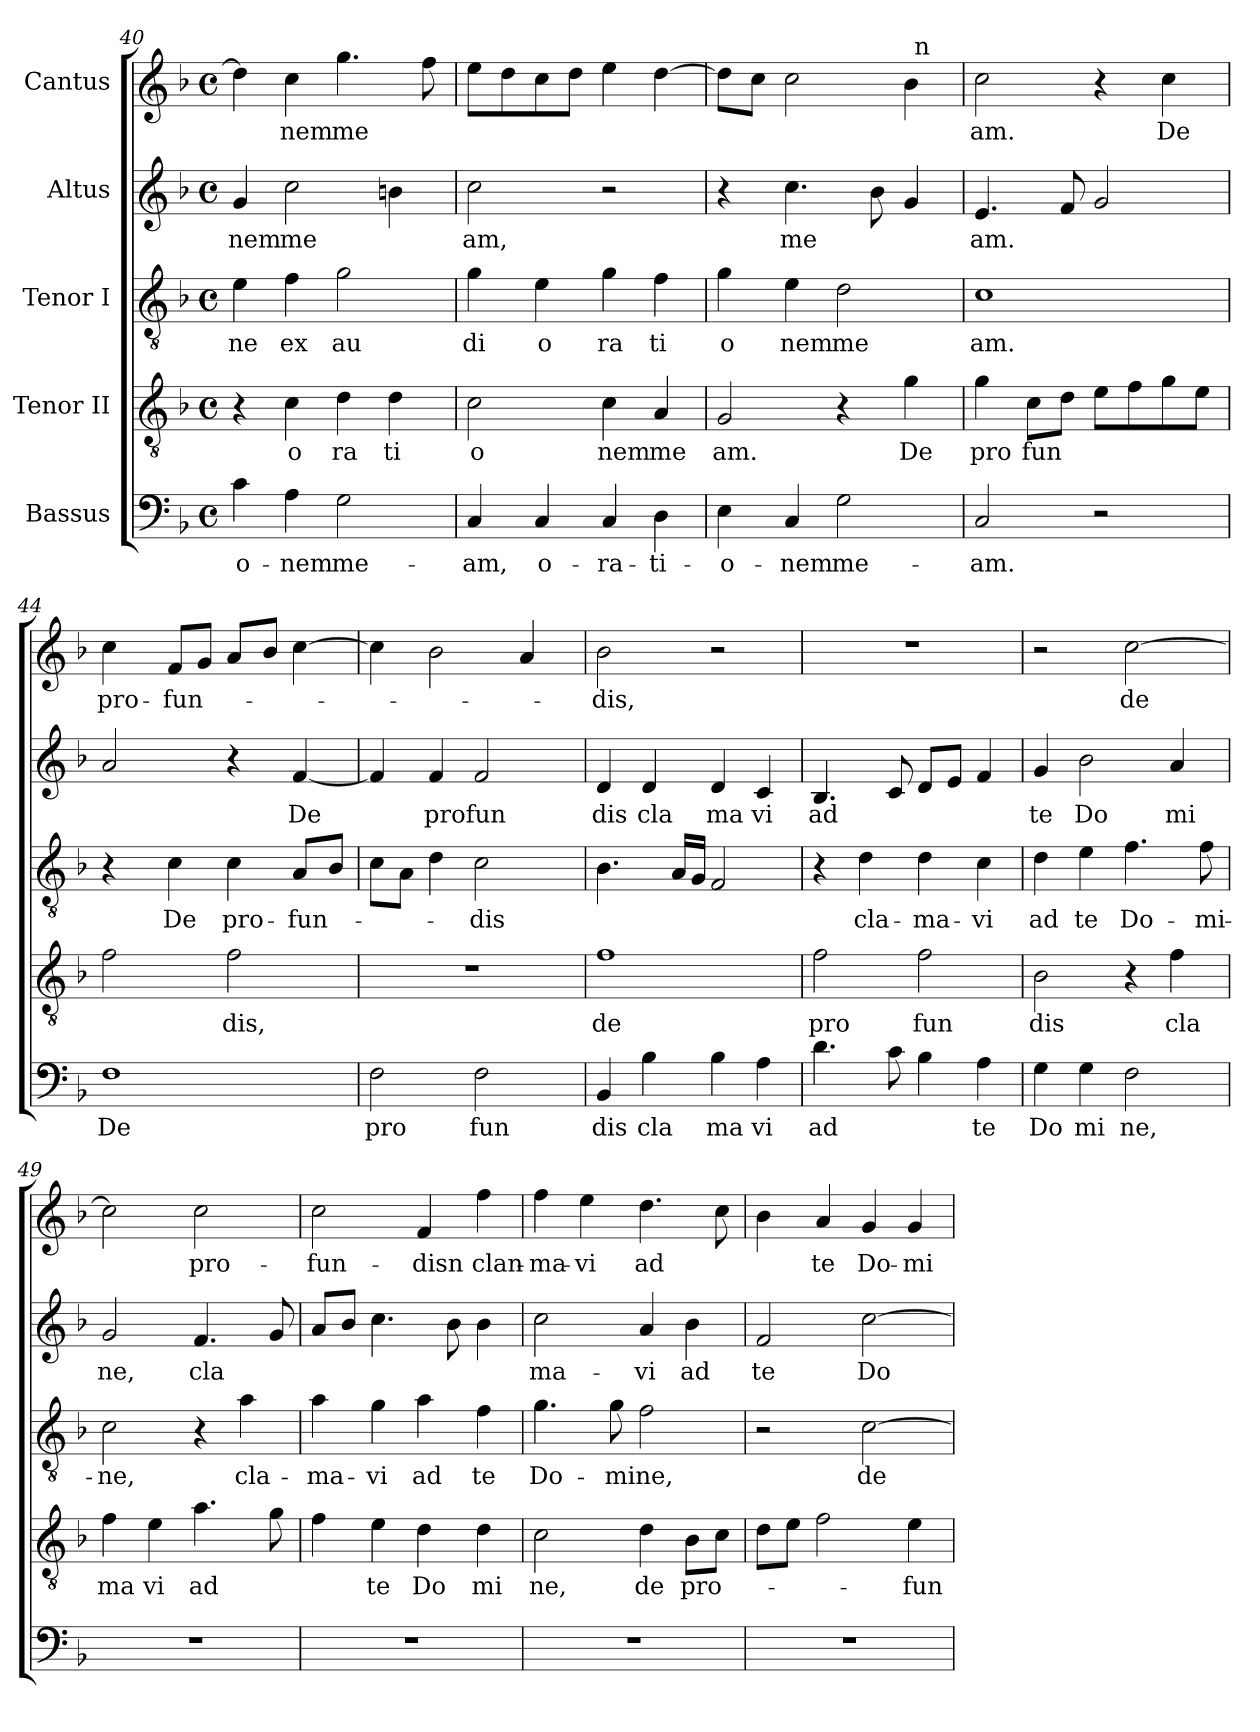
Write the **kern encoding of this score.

**kern	**text	**kern	**text	**kern	**text	**kern	**text	**kern	**text
*part5	*part5	*part4	*part4	*part3	*part3	*part2	*part2	*part1	*part1
*staff5	*staff5	*staff4	*staff4	*staff3	*staff3	*staff2	*staff2	*staff1	*staff1
*I"Bassus	*	*I"Tenor II	*	*I"Tenor I	*	*I"Altus	*	*I"Cantus	*
*clefF4	*	*clefGv2	*	*clefGv2	*	*clefG2	*	*clefG2	*
*k[b-]	*	*k[b-]	*	*k[b-]	*	*k[b-]	*	*k[b-]	*
*F:	*	*F:	*	*F:	*	*F:	*	*F:	*
*M4/4	*	*M4/4	*	*M4/4	*	*M4/4	*	*M4/4	*
*met(c)	*	*met(c)	*	*met(c)	*	*met(c)	*	*met(c)	*
=40	=40	=40	=40	=40	=40	=40	=40	=40	=40
!	!LO:LY:b:cj	!	!	!	!LO:LY:b:cj	!	!LO:LY:b:cj	!	!
4c\	-o-	4r	.	4e\	ne	4g/	nem	4dd\]	.
!	!LO:LY:b:cj	!	!LO:LY:b:cj	!	!LO:LY:b:cj	!	!LO:LY:b	!	!LO:LY:b:cj
4A\	-nem	4c\	o	4f\	ex	2cc\	me	4cc\	nem
!	!LO:LY:b:cj	!	!LO:LY:b:cj	!	!LO:LY:b:cj	!	!	!	!LO:LY:b
2G\	me-	4d\	ra	2g\	au	.	.	4.gg\	me
!	!	!	!LO:LY:b:cj	!	!	!	!	!	!
.	.	4d\	ti	.	.	4bn\	.	.	.
.	.	.	.	.	.	.	.	8ff\	.
=41	=41	=41	=41	=41	=41	=41	=41	=41	=41
!	!LO:LY:b:cj	!	!LO:LY:b:cj	!	!LO:LY:b:cj	!	!LO:LY:b:cj	!	!
4C/	-am,	2c\	o	4g\	di	2cc\	am,	8ee\L	.
.	.	.	.	.	.	.	.	8dd\	.
!	!LO:LY:b:cj	!	!	!	!LO:LY:b:cj	!	!	!	!
4C/	o-	.	.	4e\	o	.	.	8cc\	.
.	.	.	.	.	.	.	.	8dd\J	.
!	!LO:LY:b:cj	!	!LO:LY:b:cj	!	!LO:LY:b:cj	!	!	!	!
4C/	-ra-	4c\	nem	4g\	ra	2r	.	4ee\	.
!	!LO:LY:b:cj	!	!LO:LY:b:cj	!	!LO:LY:b:cj	!	!	!	!
4D\	-ti-	4A/	me	4f\	ti	.	.	[>4dd\	.
=42	=42	=42	=42	=42	=42	=42	=42	=42	=42
!	!LO:LY:b:cj	!	!LO:LY:b:cj	!	!LO:LY:b:cj	!	!	!	!
*	*	*	*	*	*	*	*	*^	*
4E\	-o-	2G/	am.	4g\	o	4r	.	8dd\L]	2ryy	.
.	.	.	.	.	.	.	.	8cc\J	.	.
!	!LO:LY:b:cj	!	!	!	!LO:LY:b:cj	!	!LO:LY:b	!	!	!
4C/	-nem	.	.	4e\	nem	4.cc\	me	2cc\	.	.
!	!LO:LY:b:cj	!	!	!	!LO:LY:b:cj	!	!	!	!	!
2G\	me-	4r	.	2d\	me	.	.	.	4ryy	.
.	.	.	.	.	.	8b-\	.	.	.	.
!	!	!	!LO:LY:b:cj	!	!	!	!	!	!	!
.	.	4g\	De	.	.	4g/	.	4b-\	64ryy	.
!	!	!	!	!	!	!	!	!	!LO:TX:a:t=n	!
.	.	.	.	.	.	.	.	.	8...ryy	.
=43	=43	=43	=43	=43	=43	=43	=43	=43	=43	=43
!	!LO:LY:b:cj	!	!LO:LY:b:cj	!	!LO:LY:b:cj	!	!LO:LY:b	!	!	!LO:LY:b:cj
*	*	*	*	*	*	*	*	*v	*v	*
2C/	-am.	4g\	pro	1c	am.	4.e/	am.	2cc\	am.
!	!	!	!LO:LY:b	!	!	!	!	!	!
.	.	8c\L	fun	.	.	.	.	.	.
.	.	8d\J	.	.	.	8f/	.	.	.
2r	.	8e\L	.	.	.	2g/	.	4r	.
.	.	8f\	.	.	.	.	.	.	.
!	!	!	!	!	!	!	!	!	!LO:LY:b:cj
.	.	8g\	.	.	.	.	.	4cc\	De
.	.	8e\J	.	.	.	.	.	.	.
!!LO:PB:g=z
=44	=44	=44	=44	=44	=44	=44	=44	=44	=44
!	!LO:LY:b:cj	!	!	!	!	!	!	!	!LO:LY:b:cj
*	*	*^	*	*^	*	*	*	*	*
1F	De	2f\	8ryy	.	4r	64ryy	.	2a/	.	4cc\	pro-
.	.	.	.	.	.	2ryy	.	.	.	.	.
.	.	.	2..ryy	.	.	.	.	.	.	.	.
!	!	!	!	!	!	!	!LO:LY:b:cj	!	!	!	!LO:LY:b
.	.	.	.	.	4c\	.	De	.	.	8f/L	-fun-
.	.	.	.	.	.	.	.	.	.	8g/J	.
!	!	!	!	!LO:LY:b:cj	!	!	!LO:LY:b:cj	!	!	!	!
.	.	2f\	.	dis,	4c\	.	pro-	4r	.	8a/L	.
.	.	.	.	.	.	4ryy	.	.	.	.	.
.	.	.	.	.	.	.	.	.	.	8b-/J	.
!	!	!	!	!	!	!	!LO:LY:b	!	!LO:LY:b	!	!
.	.	.	.	.	8A/L	.	-fun-	[<4f/	De	[>4cc\	.
.	.	.	.	.	.	8...ryy	.	.	.	.	.
.	.	.	.	.	8B-/J	.	.	.	.	.	.
=45	=45	=45	=45	=45	=45	=45	=45	=45	=45	=45	=45
!	!LO:LY:b:cj	!	!	!	!	!	!	!	!	!	!
*	*	*v	*v	*	*	*	*	*	*	*	*
*	*	*	*	*v	*v	*	*	*	*	*
2F\	pro	1r	.	8c\L	.	4f/]	.	4cc\]	.
.	.	.	.	8A\J	.	.	.	.	.
!	!	!	!	!	!	!	!LO:LY:b	!	!
.	.	.	.	4d\	.	4f/	profun	2b-\	.
!	!LO:LY:b:cj	!	!	!	!LO:LY:b	!	!	!	!
2F\	fun	.	.	2c\	-dis	2f/	.	.	.
.	.	.	.	.	.	.	.	4a/	.
=46	=46	=46	=46	=46	=46	=46	=46	=46	=46
!	!LO:LY:b:cj	!	!LO:LY:b:cj	!	!	!	!LO:LY:b:cj	!	!LO:LY:b:cj
4BB-/	dis	1f	de	4.B-\	.	4d/	dis	2b-\	-dis,
!	!LO:LY:b:cj	!	!	!	!	!	!LO:LY:b:cj	!	!
4B-\	cla	.	.	.	.	4d/	cla	.	.
.	.	.	.	16A/L	.	.	.	.	.
.	.	.	.	16G/J	.	.	.	.	.
!	!LO:LY:b:cj	!	!	!	!	!	!LO:LY:b:cj	!	!
4B-\	ma	.	.	2F/	.	4d/	ma	2r	.
!	!LO:LY:b:cj	!	!	!	!	!	!LO:LY:b:cj	!	!
4A\	vi	.	.	.	.	4c/	vi	.	.
=47	=47	=47	=47	=47	=47	=47	=47	=47	=47
!	!LO:LY:b	!	!LO:LY:b:cj	!	!	!	!LO:LY:b	!	!
4.d\	ad	2f\	pro	4r	.	4.B-/	ad	1r	.
!	!	!	!	!	!LO:LY:b:cj	!	!	!	!
.	.	.	.	4d\	cla-	.	.	.	.
8c\	.	.	.	.	.	8c/	.	.	.
!	!	!	!LO:LY:b:cj	!	!LO:LY:b:cj	!	!	!	!
4B-\	.	2f\	fun	4d\	-ma-	8d/L	.	.	.
.	.	.	.	.	.	8e/J	.	.	.
!	!LO:LY:b:cj	!	!	!	!LO:LY:b:cj	!	!	!	!
4A\	te	.	.	4c\	-vi	4f/	.	.	.
=48	=48	=48	=48	=48	=48	=48	=48	=48	=48
!	!LO:LY:b:cj	!	!LO:LY:b:cj	!	!LO:LY:b:cj	!	!LO:LY:b:cj	!	!
4G\	Do	2B-\	dis	4d\	ad	4g/	te	2r	.
!	!LO:LY:b:cj	!	!	!	!LO:LY:b:cj	!	!LO:LY:b:cj	!	!
4G\	mi	.	.	4e\	te	2b-\	Do	.	.
!	!LO:LY:b:cj	!	!	!	!LO:LY:b:cj	!	!	!	!LO:LY:b:cj
2F\	ne,	4r	.	4.f\	Do-	.	.	[>2cc\	de
!	!	!	!LO:LY:b:cj	!	!	!	!LO:LY:b:cj	!	!
.	.	4f\	cla	.	.	4a/	mi	.	.
!	!	!	!	!	!LO:LY:b:cj	!	!	!	!
.	.	.	.	8f\	-mi-	.	.	.	.
=49	=49	=49	=49	=49	=49	=49	=49	=49	=49
!	!	!	!LO:LY:b:cj	!	!LO:LY:b:cj	!	!LO:LY:b:cj	!	!
1r	.	4f\	ma	2c\	-ne,	2g/	ne,	2cc\]	.
!	!	!	!LO:LY:b:cj	!	!	!	!	!	!
.	.	4e\	vi	.	.	.	.	.	.
!	!	!	!LO:LY:b	!	!	!	!LO:LY:b	!	!LO:LY:b:cj
.	.	4.a\	ad	4r	.	4.f/	cla	2cc\	pro-
!	!	!	!	!	!LO:LY:b:cj	!	!	!	!
.	.	.	.	4a\	cla-	.	.	.	.
.	.	8g\	.	.	.	8g/	.	.	.
=50	=50	=50	=50	=50	=50	=50	=50	=50	=50
!	!	!	!	!	!LO:LY:b:cj	!	!	!	!LO:LY:b:cj
1r	.	4f\	.	4a\	-ma-	8a/L	.	2cc\	-fun-
.	.	.	.	.	.	8b-/J	.	.	.
!	!	!	!LO:LY:b:cj	!	!LO:LY:b:cj	!	!	!	!
.	.	4e\	te	4g\	-vi	4.cc\	.	.	.
!	!	!	!LO:LY:b:cj	!	!LO:LY:b:cj	!	!	!	!LO:LY:b:cj
.	.	4d\	Do	4a\	ad	.	.	4f/	-disn
.	.	.	.	.	.	8b-\	.	.	.
!	!	!	!LO:LY:b:cj	!	!LO:LY:b:cj	!	!	!	!LO:LY:b:rj
.	.	4d\	mi	4f\	te	4b-\	.	4ff\	clan-
!!LO:LB:g=z
=51	=51	=51	=51	=51	=51	=51	=51	=51	=51
!	!	!	!LO:LY:b:cj	!	!LO:LY:b:cj	!	!LO:LY:b:cj	!	!LO:LY:b:cj
1r	.	2c\	ne,	4.g\	Do-	2cc\	ma-	4ff\	-ma-
!	!	!	!	!	!	!	!	!	!LO:LY:b:cj
.	.	.	.	.	.	.	.	4ee\	-vi
!	!	!	!	!	!LO:LY:b	!	!	!	!
.	.	.	.	8g\	-mine,	.	.	.	.
!	!	!	!LO:LY:b:cj	!	!	!	!LO:LY:b:cj	!	!LO:LY:b
.	.	4d\	de	2f\	.	4a/	-vi	4.dd\	ad
!	!	!	!LO:LY:b	!	!	!	!LO:LY:b:cj	!	!
.	.	8B-\L	pro-	.	.	4b-\	ad	.	.
.	.	8c\J	.	.	.	.	.	8cc\	.
=52	=52	=52	=52	=52	=52	=52	=52	=52	=52
!	!	!	!	!	!	!	!LO:LY:b:cj	!	!
1r	.	8d\L	.	2r	.	2f/	te	4b-\	.
.	.	8e\J	.	.	.	.	.	.	.
!	!	!	!	!	!	!	!	!	!LO:LY:b:cj
.	.	2f\	.	.	.	.	.	4a/	te
!	!	!	!	!	!LO:LY:b:cj	!	!LO:LY:b	!	!LO:LY:b:cj
.	.	.	.	[>2c\	de	[>2cc\	Do-	4g/	Do-
!	!	!	!LO:LY:b:cj	!	!	!	!	!	!LO:LY:b:cj
.	.	4e\	-fun-	.	.	.	.	4g/	-mi-
=	=	=	=	=	=	=	=	=	=
*-	*-	*-	*-	*-	*-	*-	*-	*-	*-
